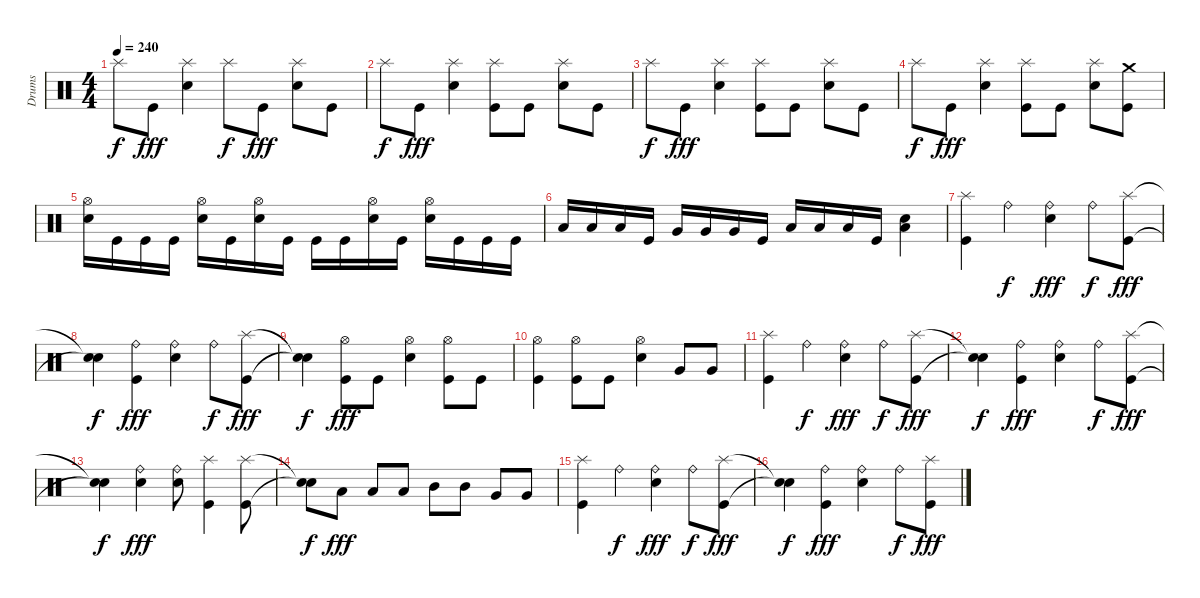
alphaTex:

\track ("Drums" "Drums") {instrument percussion}
\staff {score}
\articulation defaults
\ts (4 4)
\tempo 240
\clef neutral
\ks c "Splash (hit)".8{dy f} "Kick (hit)".8{dy fff}
("Electric Snare (hit)" "Splash (hit)").4 "Splash (hit)".8{dy f} "Kick (hit)".8{dy fff} ("Electric Snare (hit)" "Splash (hit)").8 "Kick (hit)".8 |
"Splash (hit)".8{dy f} "Kick (hit)".8{dy fff} ("Electric Snare (hit)" "Splash (hit)").4 ("Kick (hit)" "Splash (hit)").8 "Kick (hit)".8 ("Electric Snare (hit)" "Splash (hit)").8 "Kick (hit)".8 |
"Splash (hit)".8{dy f} "Kick (hit)".8{dy fff} ("Electric Snare (hit)" "Splash (hit)").4 ("Kick (hit)" "Splash (hit)").8 "Kick (hit)".8 ("Electric Snare (hit)" "Splash (hit)").8 "Kick (hit)".8 |
"Splash (hit)".8{dy f} "Kick (hit)".8{dy fff} ("Electric Snare (hit)" "Splash (hit)").4 ("Kick (hit)" "Splash (hit)").8 "Kick (hit)".8 ("Electric Snare (hit)" "Splash (hit)").8 ("Kick (hit)" "Crash medium (hit)").8 |
("Electric Snare (hit)" "Hi-Hat (open)").16 "Kick (hit)".16 "Kick (hit)".16 "Kick (hit)".16 ("Electric Snare (hit)" "Hi-Hat (open)").16 "Kick (hit)".16 ("Electric Snare (hit)" "Hi-Hat (open)").16 "Kick (hit)".16 "Kick (hit)".16 "Kick (hit)".16 ("Electric Snare (hit)" "Hi-Hat (open)").16 "Kick (hit)".16 ("Electric Snare (hit)" "Hi-Hat (open)").16 "Kick (hit)".16 "Kick (hit)".16 "Kick (hit)".16 |
"Low Tom (hit)".16 "Low Tom (hit)".16 "Low Tom (hit)".16 "Kick (hit)".16 "Very Low Tom (hit)".16 "Very Low Tom (hit)".16 "Very Low Tom (hit)".16 "Kick (hit)".16 "Low Floor Tom (hit)".16 "Low Floor Tom (hit)".16 "Low Floor Tom (hit)".16 "Kick (hit)".16 ("Electric Snare (hit)" "Low Floor Tom (hit)").4 |
("Kick (hit)" "Splash (hit)").4 "Ride (bell)".4{dy f} ("Electric Snare (hit)" "Ride (bell)").4{dy fff} "Ride (bell)".8{dy f} ("Kick (hit)" "Splash (hit)").8{dy fff} |
("Snare (hit)"{t} "Snare (hit)"{t}).4{dy f} ("Kick (hit)" "Ride (bell)").4{dy fff} ("Electric Snare (hit)" "Ride (bell)").4 "Ride (bell)".8{dy f} ("Kick (hit)" "Splash (hit)").8{dy fff} |
("Snare (hit)"{t} "Snare (hit)"{t}).4{dy f} ("Kick (hit)" "Hi-Hat (open)").8{dy fff} "Kick (hit)".8 ("Electric Snare (hit)" "Hi-Hat (open)").4 ("Kick (hit)" "Hi-Hat (open)").8 "Kick (hit)".8 |
("Kick (hit)" "Hi-Hat (open)").4 ("Kick (hit)" "Hi-Hat (open)").8 "Kick (hit)".8 ("Electric Snare (hit)" "Hi-Hat (open)").4 "Very Low Tom (hit)".8 "Very Low Tom (hit)".8 |
("Kick (hit)" "Splash (hit)").4 "Ride (bell)".4{dy f} ("Electric Snare (hit)" "Ride (bell)").4{dy fff} "Ride (bell)".8{dy f} ("Kick (hit)" "Splash (hit)").8{dy fff} |
("Snare (hit)"{t} "Snare (hit)"{t}).4{dy f} ("Kick (hit)" "Ride (bell)").4{dy fff} ("Electric Snare (hit)" "Ride (bell)").4 "Ride (bell)".8{dy f} ("Kick (hit)" "Splash (hit)").8{dy fff} |
("Snare (hit)"{t} "Snare (hit)"{t}).4{dy f} ("Electric Snare (hit)" "Ride (bell)").4{dy fff} ("Electric Snare (hit)" "Ride (bell)").8 ("Kick (hit)" "Splash (hit)").4 ("Kick (hit)" "Splash (hit)").8 |
("Snare (hit)"{t} "Snare (hit)"{t}).8{dy f} "Low Tom (hit)".8{dy fff} "Low Tom (hit)".8 "Low Tom (hit)".8 "Mid Tom (hit)".8 "Mid Tom (hit)".8 "Very Low Tom (hit)".8 "Very Low Tom (hit)".8 |
("Kick (hit)" "Splash (hit)").4 "Ride (bell)".4{dy f} ("Electric Snare (hit)" "Ride (bell)").4{dy fff} "Ride (bell)".8{dy f} ("Kick (hit)" "Splash (hit)").8{dy fff} |
("Snare (hit)"{t} "Snare (hit)"{t}).4{dy f} ("Kick (hit)" "Ride (bell)").4{dy fff} ("Electric Snare (hit)" "Ride (bell)").4 "Ride (bell)".8{dy f} ("Kick (hit)" "Splash (hit)").8{dy fff}
